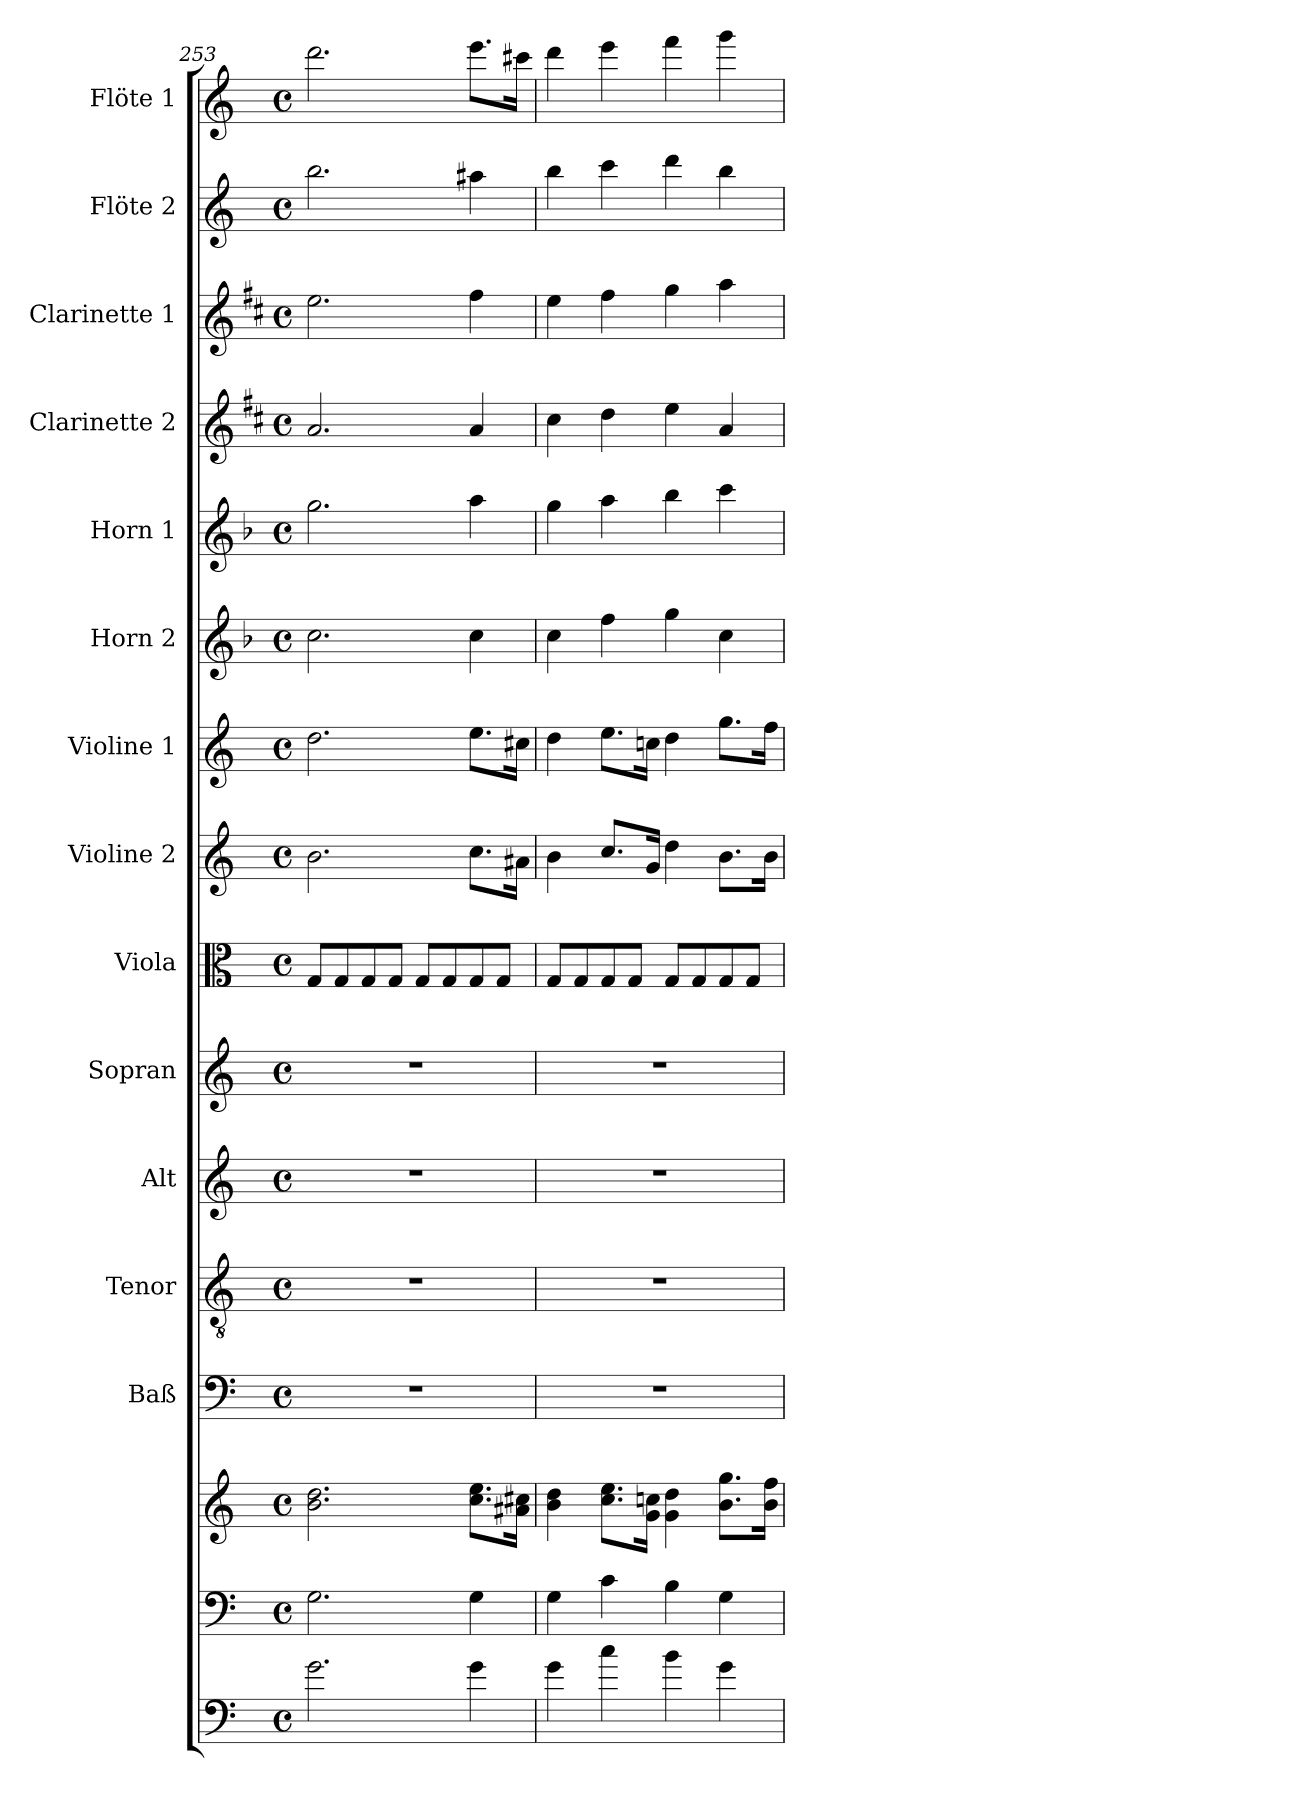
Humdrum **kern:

**kern	**kern	**kern	**kern	**kern	**kern	**kern	**kern	**kern	**kern	**kern	**kern	**kern	**kern	**kern	**kern
*part15	*part14	*part14	*part13	*part12	*part11	*part10	*part9	*part8	*part7	*part6	*part5	*part4	*part3	*part2	*part1
*staff16	*staff15	*staff14	*staff13	*staff12	*staff11	*staff10	*staff9	*staff8	*staff7	*staff6	*staff5	*staff4	*staff3	*staff2	*staff1
*	*	*	*I"Baß	*I"Tenor	*I"Alt	*I"Sopran	*I"Viola	*I"Violine 2	*I"Violine 1	*I"Horn 2	*I"Horn 1	*I"Clarinette 2	*I"Clarinette 1	*I"Flöte 2	*I"Flöte 1
*	*	*	*I'Baß	*I'Ten	*I'Alt	*I'Sop	*I'Vla.	*I'Vln. 2	*I'Vln. 1	*I'Hrn. 2	*I'Hrn. 1	*I'Cl. 2	*I'Cl. 1	*I'Fl. 2	*I'Fl. 1
*clefF4	*clefF4	*clefG2	*clefF4	*clefGv2	*clefG2	*clefG2	*clefC3	*clefG2	*clefG2	*clefG2	*clefG2	*clefG2	*clefG2	*clefG2	*clefG2
*ITrd7c12	*	*	*	*	*	*	*	*	*	*ITrd3c5	*ITrd3c5	*ITrd1c2	*ITrd1c2	*	*
*k[]	*k[]	*k[]	*k[]	*k[]	*k[]	*k[]	*k[]	*k[]	*k[]	*k[]	*k[]	*k[]	*k[]	*k[]	*k[]
*C:	*C:	*C:	*C:	*C:	*C:	*C:	*C:	*C:	*C:	*C:	*C:	*C:	*C:	*C:	*C:
*M4/4	*M4/4	*M4/4	*M4/4	*M4/4	*M4/4	*M4/4	*M4/4	*M4/4	*M4/4	*M4/4	*M4/4	*M4/4	*M4/4	*M4/4	*M4/4
*met(c)	*met(c)	*met(c)	*met(c)	*met(c)	*met(c)	*met(c)	*met(c)	*met(c)	*met(c)	*met(c)	*met(c)	*met(c)	*met(c)	*met(c)	*met(c)
=253	=253	=253	=253	=253	=253	=253	=253	=253	=253	=253	=253	=253	=253	=253	=253
2.G\	2.G\	2.b\ 2.dd\	1r	1r	1r	1r	8G/L	2.b\	2.dd\	2.g\	2.dd\	2.g/	2.dd\	2.bb\	2.ddd\
.	.	.	.	.	.	.	8G/	.	.	.	.	.	.	.	.
.	.	.	.	.	.	.	8G/	.	.	.	.	.	.	.	.
.	.	.	.	.	.	.	8G/J	.	.	.	.	.	.	.	.
.	.	.	.	.	.	.	8G/L	.	.	.	.	.	.	.	.
.	.	.	.	.	.	.	8G/	.	.	.	.	.	.	.	.
4G\	4G\	8.cc\ 8.ee\L	.	.	.	.	8G/	8.cc\L	8.ee\L	4g\	4ee\	4g/	4ee\	4aa#X\	8.eee\L
.	.	.	.	.	.	.	8G/J	.	.	.	.	.	.	.	.
.	.	16a#X\ 16cc#X\Jk	.	.	.	.	.	16a#X\Jk	16cc#X\Jk	.	.	.	.	.	16ccc#X\Jk
=254	=254	=254	=254	=254	=254	=254	=254	=254	=254	=254	=254	=254	=254	=254	=254
4G\	4G\	4b\ 4dd\	1r	1r	1r	1r	8G/L	4b\	4dd\	4g\	4dd\	4b\	4dd\	4bb\	4ddd\
.	.	.	.	.	.	.	8G/	.	.	.	.	.	.	.	.
4c\	4c\	8.cc\ 8.ee\L	.	.	.	.	8G/	8.cc/L	8.ee\L	4cc\	4ee\	4cc\	4ee\	4ccc\	4eee\
.	.	.	.	.	.	.	8G/J	.	.	.	.	.	.	.	.
.	.	16g\ 16ccn\Jk	.	.	.	.	.	16g/Jk	16ccn\Jk	.	.	.	.	.	.
4B\	4B\	4g\ 4dd\	.	.	.	.	8G/L	4dd\	4dd\	4dd\	4ff\	4dd\	4ff\	4ddd\	4fff\
.	.	.	.	.	.	.	8G/	.	.	.	.	.	.	.	.
4G\	4G\	8.b\ 8.gg\L	.	.	.	.	8G/	8.b\L	8.gg\L	4g\	4gg\	4g/	4gg\	4bb\	4ggg\
.	.	.	.	.	.	.	8G/J	.	.	.	.	.	.	.	.
.	.	16b\ 16ff\Jk	.	.	.	.	.	16b\Jk	16ff\Jk	.	.	.	.	.	.
=	=	=	=	=	=	=	=	=	=	=	=	=	=	=	=
*-	*-	*-	*-	*-	*-	*-	*-	*-	*-	*-	*-	*-	*-	*-	*-
